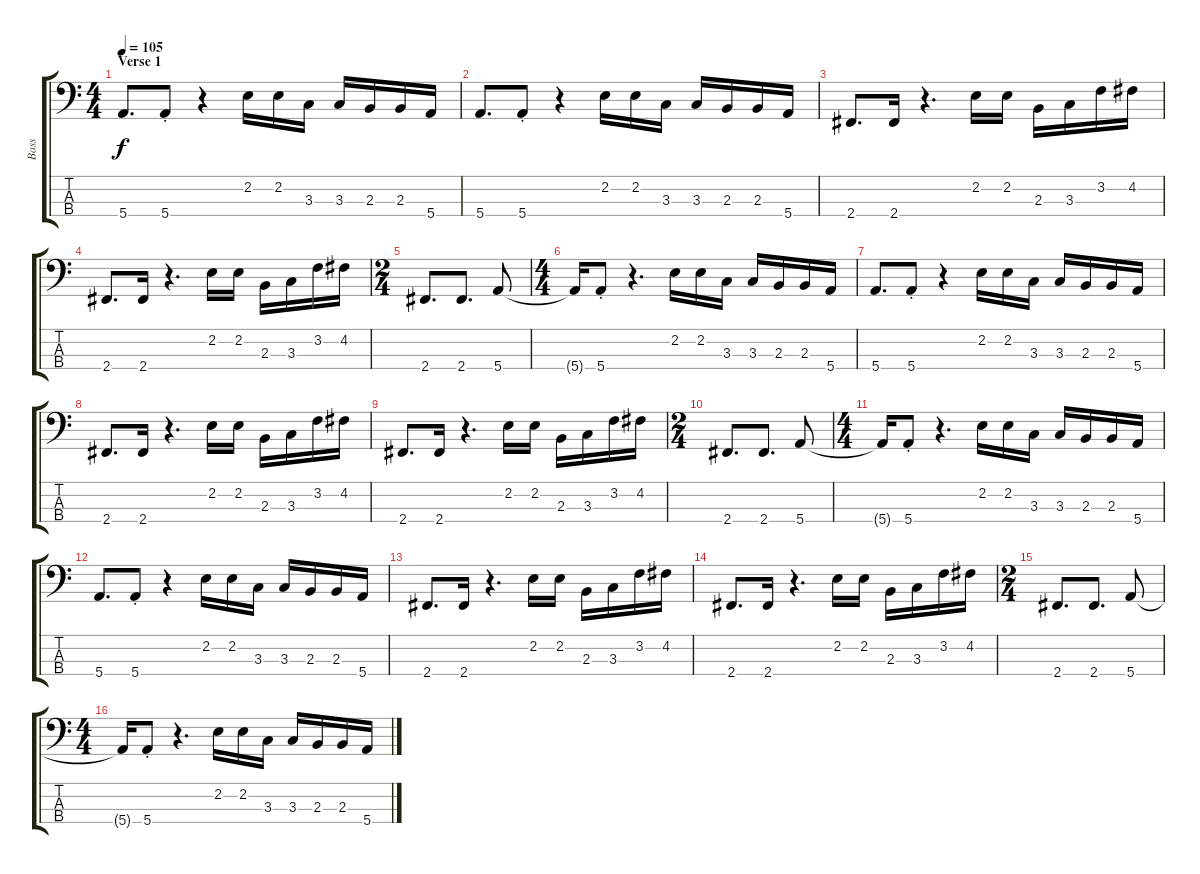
\track ("Bass" "Bass") {instrument electricbassfinger}
\staff {score tabs}
\tuning (G2 D2 A1 E1) {hide}
\ts (4 4)
\section ("" "Verse 1")
\tempo 105
\clef f4
\ks c
5.4.8{d dy f} 5.4{st}.8 r.4 2.2.16 2.2.16 3.3.16 3.3.16 2.3.16 2.3.16 5.4.16 |
5.4.8{d} 5.4{st}.8 r.4 2.2.16 2.2.16 3.3.16 3.3.16 2.3.16 2.3.16 5.4.16 |
2.4.8{d} 2.4.16 r.4{d} 2.2.16 2.2.16 2.3.16 3.3.16 3.2.16 4.2.16 |
2.4.8{d} 2.4.16 r.4{d} 2.2.16 2.2.16 2.3.16 3.3.16 3.2.16 4.2.16 |
\ts (2 4)
2.4.8{d} 2.4.8{d} 5.4.8 |
\ts (4 4)
5.4{t}.16 5.4{st}.8 r.4{d} 2.2.16 2.2.16 3.3.16 3.3.16 2.3.16 2.3.16 5.4.16 |
5.4.8{d} 5.4{st}.8 r.4 2.2.16 2.2.16 3.3.16 3.3.16 2.3.16 2.3.16 5.4.16 |
2.4.8{d} 2.4.16 r.4{d} 2.2.16 2.2.16 2.3.16 3.3.16 3.2.16 4.2.16 |
2.4.8{d} 2.4.16 r.4{d} 2.2.16 2.2.16 2.3.16 3.3.16 3.2.16 4.2.16 |
\ts (2 4)
2.4.8{d} 2.4.8{d} 5.4.8 |
\ts (4 4)
5.4{t}.16 5.4{st}.8 r.4{d} 2.2.16 2.2.16 3.3.16 3.3.16 2.3.16 2.3.16 5.4.16 |
5.4.8{d} 5.4{st}.8 r.4 2.2.16 2.2.16 3.3.16 3.3.16 2.3.16 2.3.16 5.4.16 |
2.4.8{d} 2.4.16 r.4{d} 2.2.16 2.2.16 2.3.16 3.3.16 3.2.16 4.2.16 |
2.4.8{d} 2.4.16 r.4{d} 2.2.16 2.2.16 2.3.16 3.3.16 3.2.16 4.2.16 |
\ts (2 4)
2.4.8{d} 2.4.8{d} 5.4.8 |
\ts (4 4)
5.4{t}.16 5.4{st}.8 r.4{d} 2.2.16 2.2.16 3.3.16 3.3.16 2.3.16 2.3.16 5.4.16
